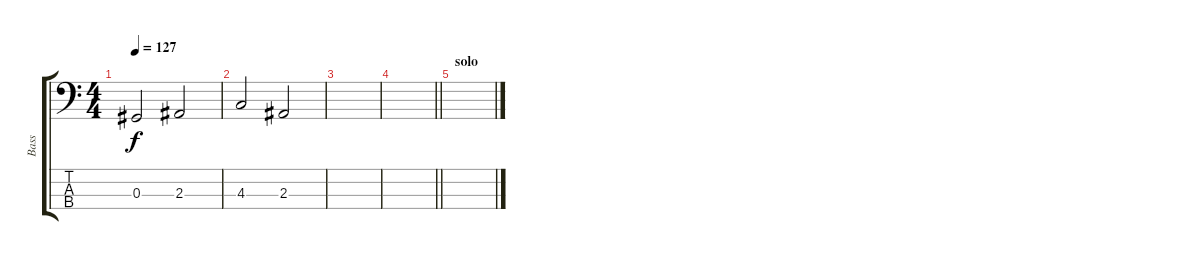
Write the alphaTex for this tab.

\track ("Bass" "Bass") {instrument electricbassfinger}
\staff {score tabs}
\tuning (Gb2 Db2 Ab1 Eb1) {hide}
\ts (4 4)
\tempo 127
\clef f4
\ks c
0.3.2{dy f} 2.3.2 |
4.3.2 2.3.2 |
|
\barLineRight lightlight
|
\section ("" "solo")
